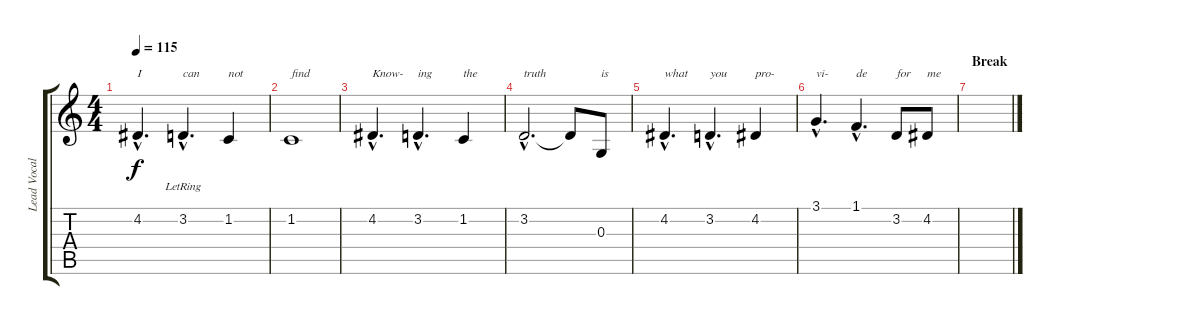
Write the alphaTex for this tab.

\track ("Lead Vocals" "Lead Vocal") {instrument lead8bassandlead}
\staff {score tabs}
\tuning (E4 B3 G3 D3 A2 E2) {hide}
\ts (4 4)
\tempo 115
\clef g2
\ks c
4.2{hac}.4{d txt "I" dy f} 3.2{hac lr}.4{d txt "can"} 1.2.4{txt "not"} |
1.2.1{txt "find"} |
4.2{hac}.4{d txt "Know-"} 3.2{hac}.4{d txt "ing"} 1.2.4{txt "the"} |
3.2{hac}.2{d txt "truth"} 3.2{t}.8 0.3.8{txt "is"} |
4.2{hac}.4{d txt "what"} 3.2{hac}.4{d txt "you"} 4.2.4{txt "pro-"} |
3.1{hac}.4{d txt "vi-"} 1.1{hac}.4{d txt "de"} 3.2.8{txt "for"} 4.2.8{txt "me"} |
\section ("" "Break")
